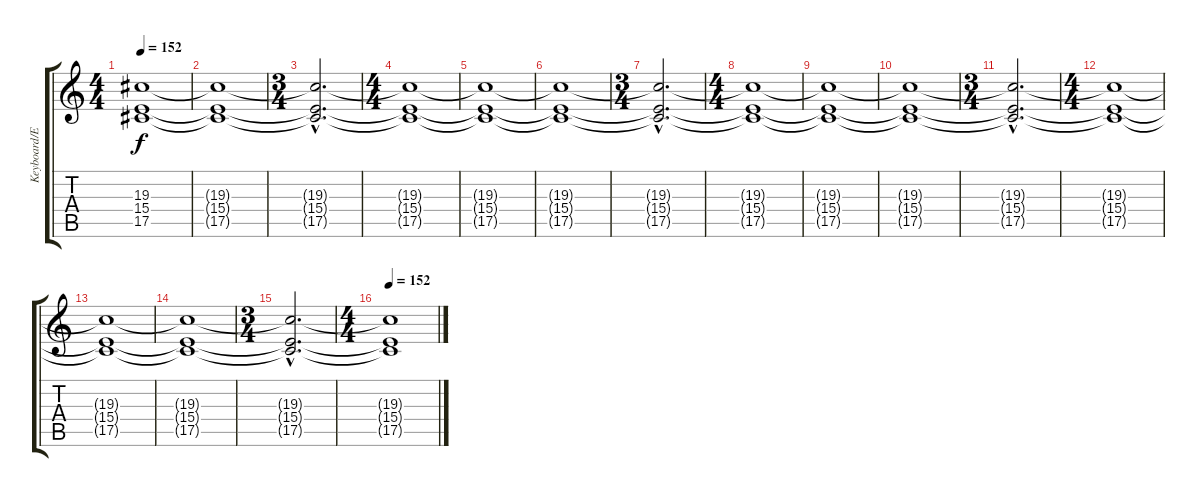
\track ("Keyboard/Effekte" "Keyboard/E") {instrument pad2warm}
\staff {score tabs}
\tuning (Eb4 Bb3 Gb3 Db3 Ab2 Db2) {hide}
\ts (4 4)
\tempo 152
\clef g2
\ks c
(19.3{t} 15.4{t} 17.5{t}).1{dy f} |
(19.3{t} 15.4{t} 17.5{t}).1 |
\ts (3 4)
(19.3{hac t} 15.4{hac t} 17.5{hac t}).2{d} |
\ts (4 4)
(19.3{t} 15.4{t} 17.5{t}).1 |
(19.3{t} 15.4{t} 17.5{t}).1 |
(19.3{t} 15.4{t} 17.5{t}).1 |
\ts (3 4)
(19.3{hac t} 15.4{hac t} 17.5{hac t}).2{d} |
\ts (4 4)
(19.3{t} 15.4{t} 17.5{t}).1 |
(19.3{t} 15.4{t} 17.5{t}).1 |
(19.3{t} 15.4{t} 17.5{t}).1 |
\ts (3 4)
(19.3{hac t} 15.4{hac t} 17.5{hac t}).2{d} |
\ts (4 4)
(19.3{t} 15.4{t} 17.5{t}).1 |
(19.3{t} 15.4{t} 17.5{t}).1 |
(19.3{t} 15.4{t} 17.5{t}).1 |
\ts (3 4)
(19.3{hac t} 15.4{hac t} 17.5{hac t}).2{d} |
\ts (4 4)
\tempo 152
(19.3{t} 15.4{t} 17.5{t}).1
